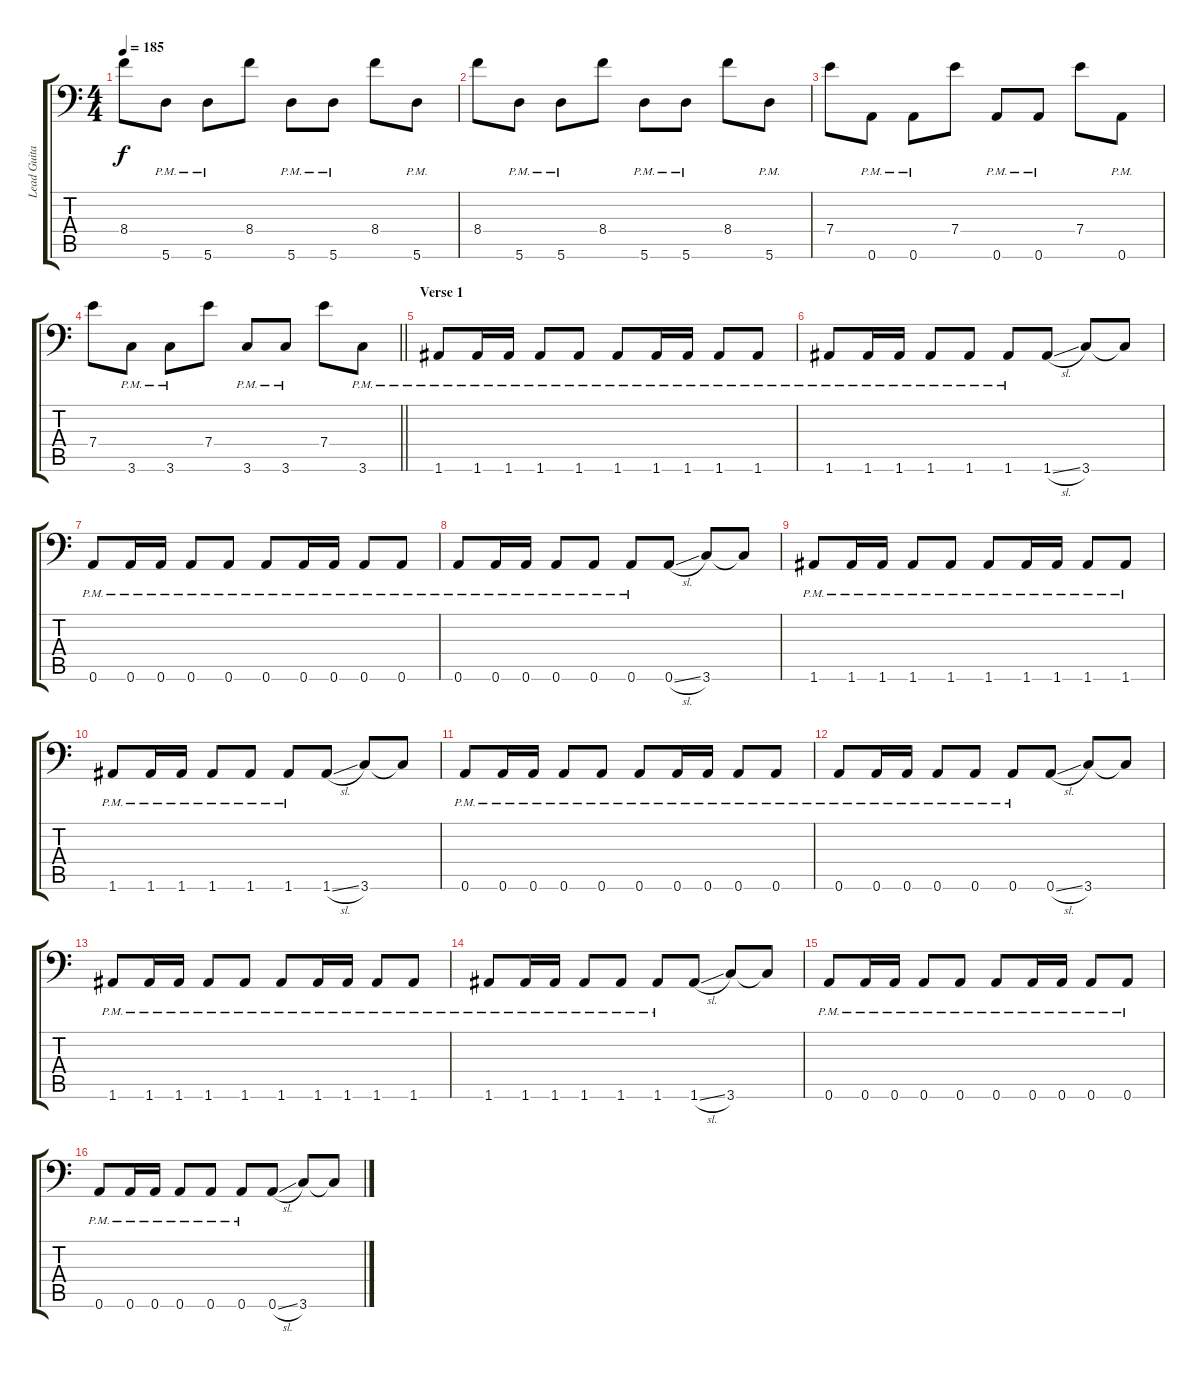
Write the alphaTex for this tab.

\track ("Lead Guitar 1" "Lead Guita") {instrument distortionguitar}
\staff {score tabs}
\tuning (B3 Gb3 D3 A2 E2 A1) {hide}
\ts (4 4)
\tempo 185
\clef f4
\ks c
8.4.8{dy f} 5.6{pm}.8 5.6{pm}.8 8.4.8 5.6{pm}.8 5.6{pm}.8 8.4.8 5.6{pm}.8 |
8.4.8 5.6{pm}.8 5.6{pm}.8 8.4.8 5.6{pm}.8 5.6{pm}.8 8.4.8 5.6{pm}.8 |
7.4.8 0.6{pm}.8 0.6{pm}.8 7.4.8 0.6{pm}.8 0.6{pm}.8 7.4.8 0.6{pm}.8 |
\barLineRight lightlight
7.4.8 3.6{pm}.8 3.6{pm}.8 7.4.8 3.6{pm}.8 3.6{pm}.8 7.4.8 3.6{pm}.8 |
\section ("" "Verse 1")
1.6{pm}.8 1.6{pm}.16 1.6{pm}.16 1.6{pm}.8 1.6{pm}.8 1.6{pm}.8 1.6{pm}.16 1.6{pm}.16 1.6{pm}.8 1.6{pm}.8 |
1.6{pm}.8 1.6{pm}.16 1.6{pm}.16 1.6{pm}.8 1.6{pm}.8 1.6{pm}.8 1.6{sl}.8 3.6.8 3.6{t}.8 |
0.6{pm}.8 0.6{pm}.16 0.6{pm}.16 0.6{pm}.8 0.6{pm}.8 0.6{pm}.8 0.6{pm}.16 0.6{pm}.16 0.6{pm}.8 0.6{pm}.8 |
0.6{pm}.8 0.6{pm}.16 0.6{pm}.16 0.6{pm}.8 0.6{pm}.8 0.6{pm}.8 0.6{sl}.8 3.6.8 3.6{t}.8 |
1.6{pm}.8 1.6{pm}.16 1.6{pm}.16 1.6{pm}.8 1.6{pm}.8 1.6{pm}.8 1.6{pm}.16 1.6{pm}.16 1.6{pm}.8 1.6{pm}.8 |
1.6{pm}.8 1.6{pm}.16 1.6{pm}.16 1.6{pm}.8 1.6{pm}.8 1.6{pm}.8 1.6{sl}.8 3.6.8 3.6{t}.8 |
0.6{pm}.8 0.6{pm}.16 0.6{pm}.16 0.6{pm}.8 0.6{pm}.8 0.6{pm}.8 0.6{pm}.16 0.6{pm}.16 0.6{pm}.8 0.6{pm}.8 |
0.6{pm}.8 0.6{pm}.16 0.6{pm}.16 0.6{pm}.8 0.6{pm}.8 0.6{pm}.8 0.6{sl}.8 3.6.8 3.6{t}.8 |
1.6{pm}.8 1.6{pm}.16 1.6{pm}.16 1.6{pm}.8 1.6{pm}.8 1.6{pm}.8 1.6{pm}.16 1.6{pm}.16 1.6{pm}.8 1.6{pm}.8 |
1.6{pm}.8 1.6{pm}.16 1.6{pm}.16 1.6{pm}.8 1.6{pm}.8 1.6{pm}.8 1.6{sl}.8 3.6.8 3.6{t}.8 |
0.6{pm}.8 0.6{pm}.16 0.6{pm}.16 0.6{pm}.8 0.6{pm}.8 0.6{pm}.8 0.6{pm}.16 0.6{pm}.16 0.6{pm}.8 0.6{pm}.8 |
0.6{pm}.8 0.6{pm}.16 0.6{pm}.16 0.6{pm}.8 0.6{pm}.8 0.6{pm}.8 0.6{sl}.8 3.6.8 3.6{t}.8
